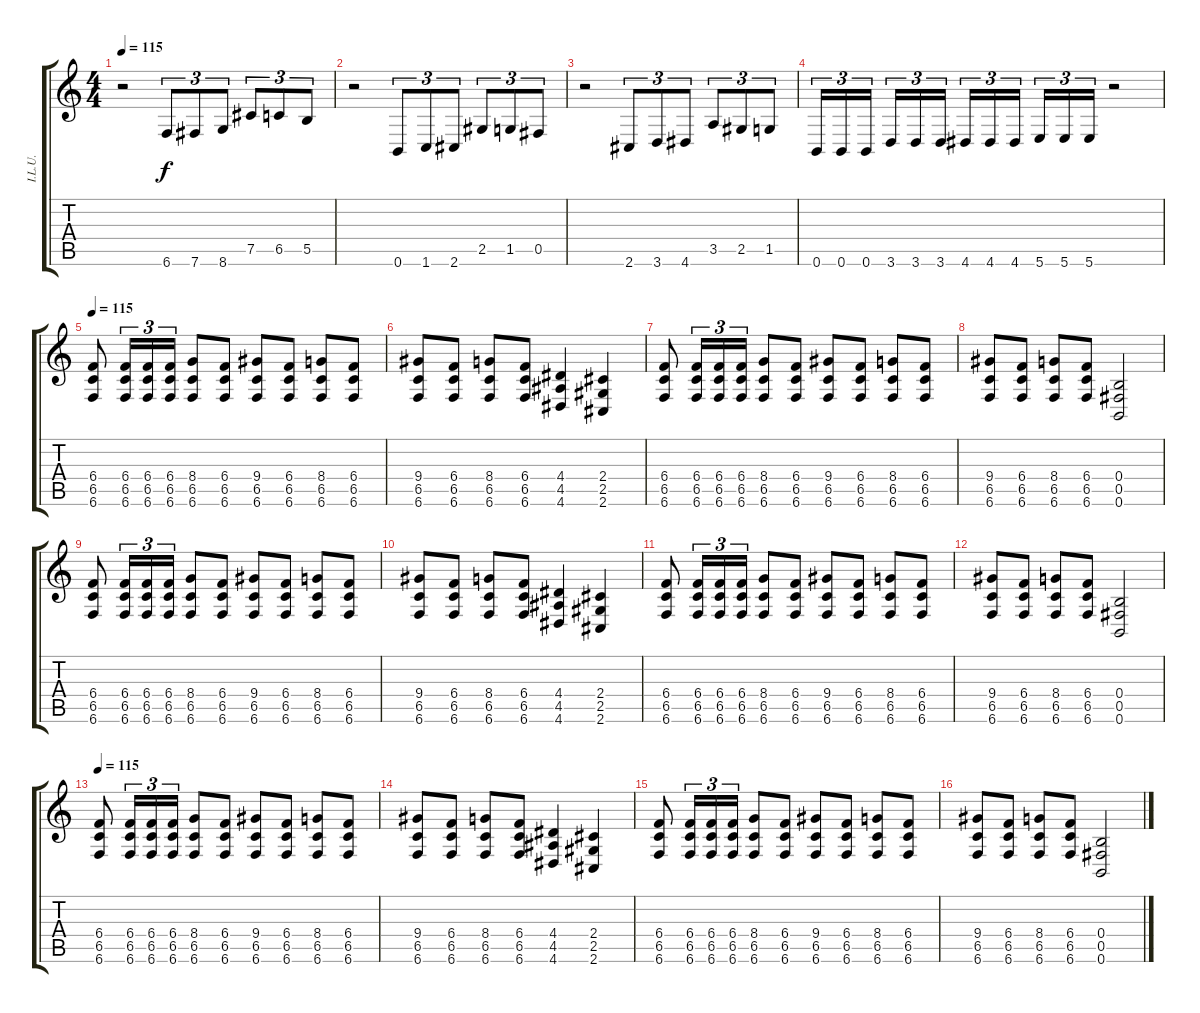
\track ("I.L.U." "I.L.U.") {instrument distortionguitar}
\staff {score tabs}
\tuning (Db4 Ab3 E3 B2 Gb2 B1) {hide}
\ts (4 4)
\tempo 115
\clef g2
\ks c
r.2{dy f} 6.6.8{tu (3 2)} 7.6.8{tu (3 2)} 8.6.8{tu (3 2)} 7.5.8{tu (3 2)} 6.5.8{tu (3 2)} 5.5.8{tu (3 2)} |
r.2 0.6.8{tu (3 2)} 1.6.8{tu (3 2)} 2.6.8{tu (3 2)} 2.5.8{tu (3 2)} 1.5.8{tu (3 2)} 0.5.8{tu (3 2)} |
r.2 2.6.8{tu (3 2)} 3.6.8{tu (3 2)} 4.6.8{tu (3 2)} 3.5.8{tu (3 2)} 2.5.8{tu (3 2)} 1.5.8{tu (3 2)} |
0.6.16{tu (3 2)} 0.6.16{tu (3 2)} 0.6.16{tu (3 2)} 3.6.16{tu (3 2)} 3.6.16{tu (3 2)} 3.6.16{tu (3 2)} 4.6.16{tu (3 2)} 4.6.16{tu (3 2)} 4.6.16{tu (3 2)} 5.6.16{tu (3 2)} 5.6.16{tu (3 2)} 5.6.16{tu (3 2)} r.2 |
\tempo 115
(6.4 6.5 6.6).8 (6.4 6.5 6.6).16{tu (3 2)} (6.4 6.5 6.6).16{tu (3 2)} (6.4 6.5 6.6).16{tu (3 2)} (8.4 6.5 6.6).8 (6.4 6.5 6.6).8 (9.4 6.5 6.6).8 (6.4 6.5 6.6).8 (8.4 6.5 6.6).8 (6.4 6.5 6.6).8 |
(9.4 6.5 6.6).8 (6.4 6.5 6.6).8 (8.4 6.5 6.6).8 (6.4 6.5 6.6).8 (4.4 4.5 4.6).4 (2.4 2.5 2.6).4 |
(6.4 6.5 6.6).8 (6.4 6.5 6.6).16{tu (3 2)} (6.4 6.5 6.6).16{tu (3 2)} (6.4 6.5 6.6).16{tu (3 2)} (8.4 6.5 6.6).8 (6.4 6.5 6.6).8 (9.4 6.5 6.6).8 (6.4 6.5 6.6).8 (8.4 6.5 6.6).8 (6.4 6.5 6.6).8 |
(9.4 6.5 6.6).8 (6.4 6.5 6.6).8 (8.4 6.5 6.6).8 (6.4 6.5 6.6).8 (0.4 0.5 0.6).2 |
(6.4 6.5 6.6).8 (6.4 6.5 6.6).16{tu (3 2)} (6.4 6.5 6.6).16{tu (3 2)} (6.4 6.5 6.6).16{tu (3 2)} (8.4 6.5 6.6).8 (6.4 6.5 6.6).8 (9.4 6.5 6.6).8 (6.4 6.5 6.6).8 (8.4 6.5 6.6).8 (6.4 6.5 6.6).8 |
(9.4 6.5 6.6).8 (6.4 6.5 6.6).8 (8.4 6.5 6.6).8 (6.4 6.5 6.6).8 (4.4 4.5 4.6).4 (2.4 2.5 2.6).4 |
(6.4 6.5 6.6).8 (6.4 6.5 6.6).16{tu (3 2)} (6.4 6.5 6.6).16{tu (3 2)} (6.4 6.5 6.6).16{tu (3 2)} (8.4 6.5 6.6).8 (6.4 6.5 6.6).8 (9.4 6.5 6.6).8 (6.4 6.5 6.6).8 (8.4 6.5 6.6).8 (6.4 6.5 6.6).8 |
(9.4 6.5 6.6).8 (6.4 6.5 6.6).8 (8.4 6.5 6.6).8 (6.4 6.5 6.6).8 (0.4 0.5 0.6).2 |
\tempo 115
(6.4 6.5 6.6).8 (6.4 6.5 6.6).16{tu (3 2)} (6.4 6.5 6.6).16{tu (3 2)} (6.4 6.5 6.6).16{tu (3 2)} (8.4 6.5 6.6).8 (6.4 6.5 6.6).8 (9.4 6.5 6.6).8 (6.4 6.5 6.6).8 (8.4 6.5 6.6).8 (6.4 6.5 6.6).8 |
(9.4 6.5 6.6).8 (6.4 6.5 6.6).8 (8.4 6.5 6.6).8 (6.4 6.5 6.6).8 (4.4 4.5 4.6).4 (2.4 2.5 2.6).4 |
(6.4 6.5 6.6).8 (6.4 6.5 6.6).16{tu (3 2)} (6.4 6.5 6.6).16{tu (3 2)} (6.4 6.5 6.6).16{tu (3 2)} (8.4 6.5 6.6).8 (6.4 6.5 6.6).8 (9.4 6.5 6.6).8 (6.4 6.5 6.6).8 (8.4 6.5 6.6).8 (6.4 6.5 6.6).8 |
(9.4 6.5 6.6).8 (6.4 6.5 6.6).8 (8.4 6.5 6.6).8 (6.4 6.5 6.6).8 (0.4 0.5 0.6).2
